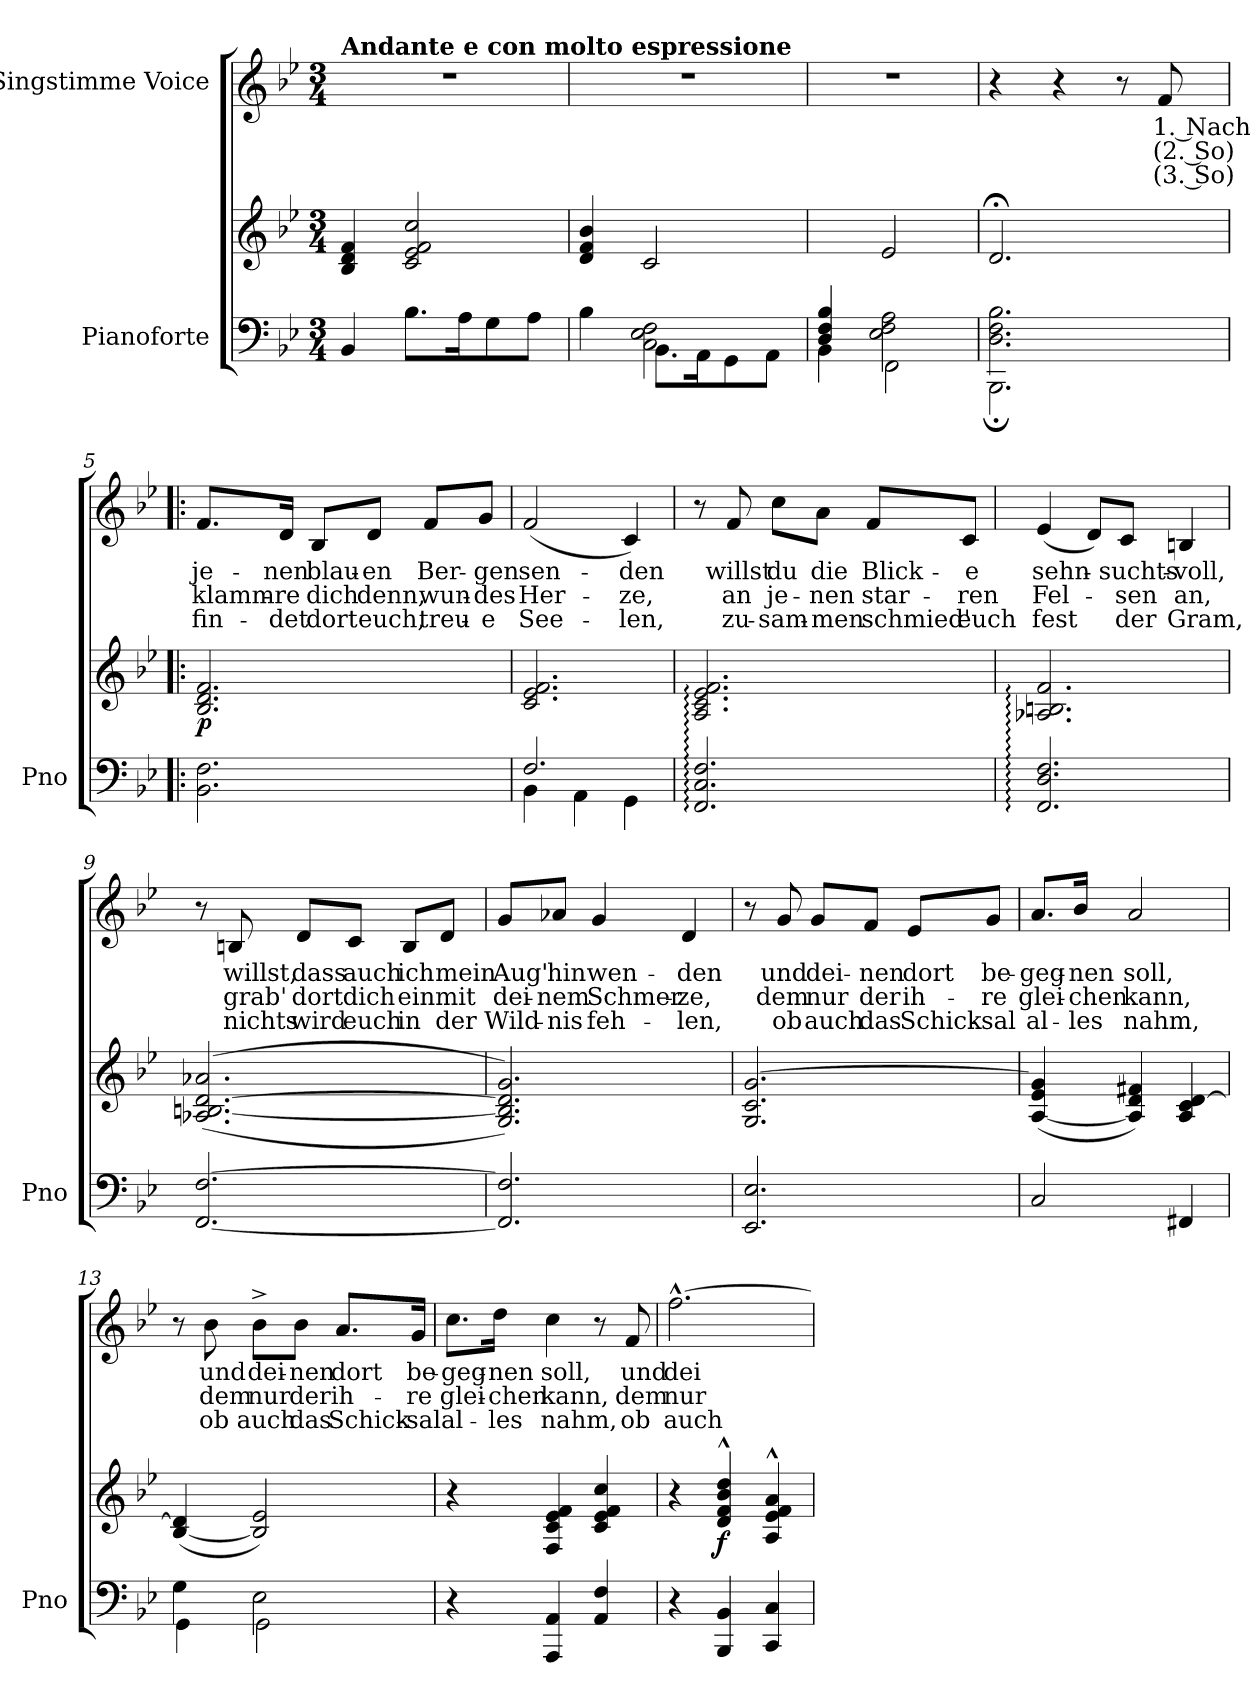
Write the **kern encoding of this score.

**kern	**kern	**dynam	**kern	**text	**text	**text
*part2	*part2	*part2	*part1	*part1	*part1	*part1
*staff3	*staff2	*staff2/3	*staff1	*staff1	*staff1	*staff1
*I"Pianoforte	*	*	*I"Singstimme Voice	*	*	*
*I'Pno	*	*	*	*	*	*
*clefF4	*clefG2	*	*clefG2	*	*	*
*k[b-e-]	*k[b-e-]	*	*k[b-e-]	*	*	*
*M3/4	*M3/4	*	*M3/4	*	*	*
=1	=1	=1	=1	=1	=1	=1
!	!	!	!LO:TX:a:B:t=Andante e con molto espressione	!	!	!
4BB-/	4B-/ 4d/ 4f/	.	2.r	.	.	.
8.B-\L	2c/ 2e-/ 2f/ 2cc/	.	.	.	.	.
16A\K	.	.	.	.	.	.
8G\	.	.	.	.	.	.
8A\J	.	.	.	.	.	.
=2	=2	=2	=2	=2	=2	=2
*^	*	*	*	*	*	*
4ryy	4B-\	4d/ 4f/ 4b-/	.	2.r	.	.	.
2C\ 2E-\ 2F\	8.BB-\L	2c/	.	.	.	.	.
.	16AA\K	.	.	.	.	.	.
.	8GG\	.	.	.	.	.	.
.	8AA\J	.	.	.	.	.	.
=3	=3	=3	=3	=3	=3	=3	=3
*	*^	*	*	*	*	*	*
4D/ 4F/ 4B-/	4ryy	4BB-\	4ryy	.	2.r	.	.	.
2ryy	2E-\ 2F\ 2A\	2FF\	2e-/	.	.	.	.	.
*	*v	*v	*	*	*	*	*	*
=4	=4	=4	=4	=4	=4	=4	=4
2.D\ 2.F\ 2.B-\	2.BBB-;\	2.d;</	.	4r	.	.	.
.	.	.	.	4r	.	.	.
.	.	.	.	8r	.	.	.
!	!	!	!	!	!LO:LY:b	!LO:LY:b	!LO:LY:b
.	.	.	.	8f/	1. Nach	(2. So)	(3. So)
*v	*v	*	*	*	*	*	*
!!LO:LB:g=z
=5!|:	=5!|:	=5!|:	=5!|:	=5!|:	=5!|:	=5!|:
!	!	!LO:DY:b	!	!LO:LY:b	!LO:LY:b	!LO:LY:b
2.BB-\ 2.F\	2.B-/ 2.d/ 2.f/	p	8.f/L	je-	klamm-	fin-
!	!	!	!	!LO:LY:b	!LO:LY:b	!LO:LY:b
.	.	.	16d/Jk	-nen	-re	-det
!	!	!	!	!LO:LY:b	!LO:LY:b	!LO:LY:b
.	.	.	8B-/L	blau-	dich	dort
!	!	!	!	!LO:LY:b	!LO:LY:b	!LO:LY:b
.	.	.	8d/J	-en	denn,	euch,
!	!	!	!	!LO:LY:b	!LO:LY:b	!LO:LY:b
.	.	.	8f/L	Ber-	wun-	treu-
!	!	!	!	!LO:LY:b	!LO:LY:b	!LO:LY:b
.	.	.	8g/J	-gen	-des	-e
=6	=6	=6	=6	=6	=6	=6
*^	*	*	*	*	*	*
!	!	!	!	!	!LO:LY:b	!LO:LY:b	!LO:LY:b
2.F/	4BB-\	2.c/ 2.e-/ 2.f/	.	(2f/	sen-	Her-	See-
.	4AA\	.	.	.	.	.	.
!	!	!	!	!	!LO:LY:b	!LO:LY:b	!LO:LY:b
.	4GG\	.	.	4c/)	-den	-ze,	-len,
*v	*v	*	*	*	*	*	*
=7	=7	=7	=7	=7	=7	=7
2.FF/:: 2.C/:: 2.F/::	2.A/:: 2.c/:: 2.e-/:: 2.f/::	.	8r	.	.	.
!	!	!	!	!LO:LY:b	!LO:LY:b	!LO:LY:b
.	.	.	8f/	willst	an	zu-
!	!	!	!	!LO:LY:b	!LO:LY:b	!LO:LY:b
.	.	.	8cc\L	du	je-	-sam-
!	!	!	!	!LO:LY:b	!LO:LY:b	!LO:LY:b
.	.	.	8a\J	die	-nen	-men
!	!	!	!	!LO:LY:b	!LO:LY:b	!LO:LY:b
.	.	.	8f/L	Blick-	star-	schmied'
!	!	!	!	!LO:LY:b	!LO:LY:b	!LO:LY:b
.	.	.	8c/J	-e	-ren	euch
=8	=8	=8	=8	=8	=8	=8
!	!	!	!	!LO:LY:b	!LO:LY:b	!LO:LY:b
2.FF/:: 2.D/:: 2.F/::	2.A-X/:: 2.Bn/:: 2.f/::	.	(4e-/	sehn-	Fel-	fest
.	.	.	8d/L)	.	.	.
!	!	!	!	!LO:LY:b	!LO:LY:b	!LO:LY:b
.	.	.	8c/J	-suchts-	-sen	der
!	!	!	!	!LO:LY:b	!LO:LY:b	!LO:LY:b
.	.	.	4Bn/	-voll,	an,	Gram,
!!LO:LB:g=z
=9	=9	=9	=9	=9	=9	=9
[2.FF/ [2.F/	((<2.A-X/ [>2.Bn/ [2.d/ 2.a-X/	.	8r	.	.	.
!	!	!	!	!LO:LY:b	!LO:LY:b	!LO:LY:b
.	.	.	8Bn/	willst,	grab'	nichts
!	!	!	!	!LO:LY:b	!LO:LY:b	!LO:LY:b
.	.	.	8d/L	dass	dort	wird
!	!	!	!	!LO:LY:b	!LO:LY:b	!LO:LY:b
.	.	.	8c/J	auch	dich	euch
!	!	!	!	!LO:LY:b	!LO:LY:b	!LO:LY:b
.	.	.	8B/L	ich	ein	in
!	!	!	!	!LO:LY:b	!LO:LY:b	!LO:LY:b
.	.	.	8d/J	mein	mit	der
=10	=10	=10	=10	=10	=10	=10
!	!	!	!	!LO:LY:b	!LO:LY:b	!LO:LY:b
2.FF/] 2.F/]	2.G/ 2.B/] 2.d/] 2.g/))	.	8g/L	Aug'	dei-	Wild-
!	!	!	!	!LO:LY:b	!LO:LY:b	!LO:LY:b
.	.	.	8a-X/J	hin	-nem	-nis
!	!	!	!	!LO:LY:b	!LO:LY:b	!LO:LY:b
.	.	.	4g/	wen-	Schmer-	feh-
!	!	!	!	!LO:LY:b	!LO:LY:b	!LO:LY:b
.	.	.	4d/	-den	-ze,	-len,
=11	=11	=11	=11	=11	=11	=11
2.EE-/ 2.E-/	2.G/ 2.c/ [2.g/	.	8r	.	.	.
!	!	!	!	!LO:LY:b	!LO:LY:b	!LO:LY:b
.	.	.	8g/	und	dem	ob
!	!	!	!	!LO:LY:b	!LO:LY:b	!LO:LY:b
.	.	.	8g/L	dei-	nur	auch
!	!	!	!	!LO:LY:b	!LO:LY:b	!LO:LY:b
.	.	.	8f/J	-nen	der	das
!	!	!	!	!LO:LY:b	!LO:LY:b	!LO:LY:b
.	.	.	8e-/L	dort	ih-	Schick-
!	!	!	!	!LO:LY:b	!LO:LY:b	!LO:LY:b
.	.	.	8g/J	be-	-re	-sal
=12	=12	=12	=12	=12	=12	=12
!	!	!	!	!LO:LY:b	!LO:LY:b	!LO:LY:b
2C/	([4A/ 4e-/ 4g/]	.	8.a/L	-geg-	glei-	al-
!	!	!	!	!LO:LY:b	!LO:LY:b	!LO:LY:b
.	.	.	16b-/Jk	-nen	-chen	-les
!	!	!	!	!LO:LY:b	!LO:LY:b	!LO:LY:b
.	4A/] 4d/ 4f#X/)	.	2a/	soll,	kann,	nahm,
4FF#X/	4A/ 4c/ [4d/	.	.	.	.	.
!!LO:PB:g=z
=13	=13	=13	=13	=13	=13	=13
*^	*	*	*	*	*	*
4G\	4GG\	([<4B-/ 4d/]	.	8r	.	.	.
!	!	!	!	!	!LO:LY:b	!LO:LY:b	!LO:LY:b
.	.	.	.	8b-\	und	dem	ob
!	!	!	!	!	!LO:LY:b	!LO:LY:b	!LO:LY:b
2E-\	2GG\	2B-/] 2e-/)	.	8b-^\L	dei-	nur	auch
!	!	!	!	!	!LO:LY:b	!LO:LY:b	!LO:LY:b
.	.	.	.	8b-\J	-nen	der	das
!	!	!	!	!	!LO:LY:b	!LO:LY:b	!LO:LY:b
.	.	.	.	8.a/L	dort	ih-	Schick-
!	!	!	!	!	!LO:LY:b	!LO:LY:b	!LO:LY:b
.	.	.	.	16g/Jk	be-	-re	-sal
*v	*v	*	*	*	*	*	*
=14	=14	=14	=14	=14	=14	=14
!	!	!	!	!LO:LY:b	!LO:LY:b	!LO:LY:b
4r	4r	.	8.cc\L	-geg-	glei-	al-
!	!	!	!	!LO:LY:b	!LO:LY:b	!LO:LY:b
.	.	.	16dd\Jk	-nen	-chen	-les
!	!	!	!	!LO:LY:b	!LO:LY:b	!LO:LY:b
4AAA/ 4AA/	4F/ 4c/ 4e-/ 4f/	.	4cc\	soll,	kann,	nahm,
4AA/ 4F/	4c/ 4e-/ 4f/ 4cc/	.	8r	.	.	.
!	!	!	!	!LO:LY:b	!LO:LY:b	!LO:LY:b
.	.	.	8f/	und	dem	ob
=15	=15	=15	=15	=15	=15	=15
!	!	!	!	!LO:LY:b	!LO:LY:b	!LO:LY:b
4r	4r	.	[2.ff^^\	dei-	nur	auch
!	!	!LO:DY:b	!	!	!	!
4BBB-/ 4BB-/	4d/^^ 4f/^^ 4b-/^^ 4dd/^^	f	.	.	.	.
4CC/ 4C/	4A/^^ 4e-/^^ 4f/^^ 4a/^^	.	.	.	.	.
=	=	=	=	=	=	=
*-	*-	*-	*-	*-	*-	*-
